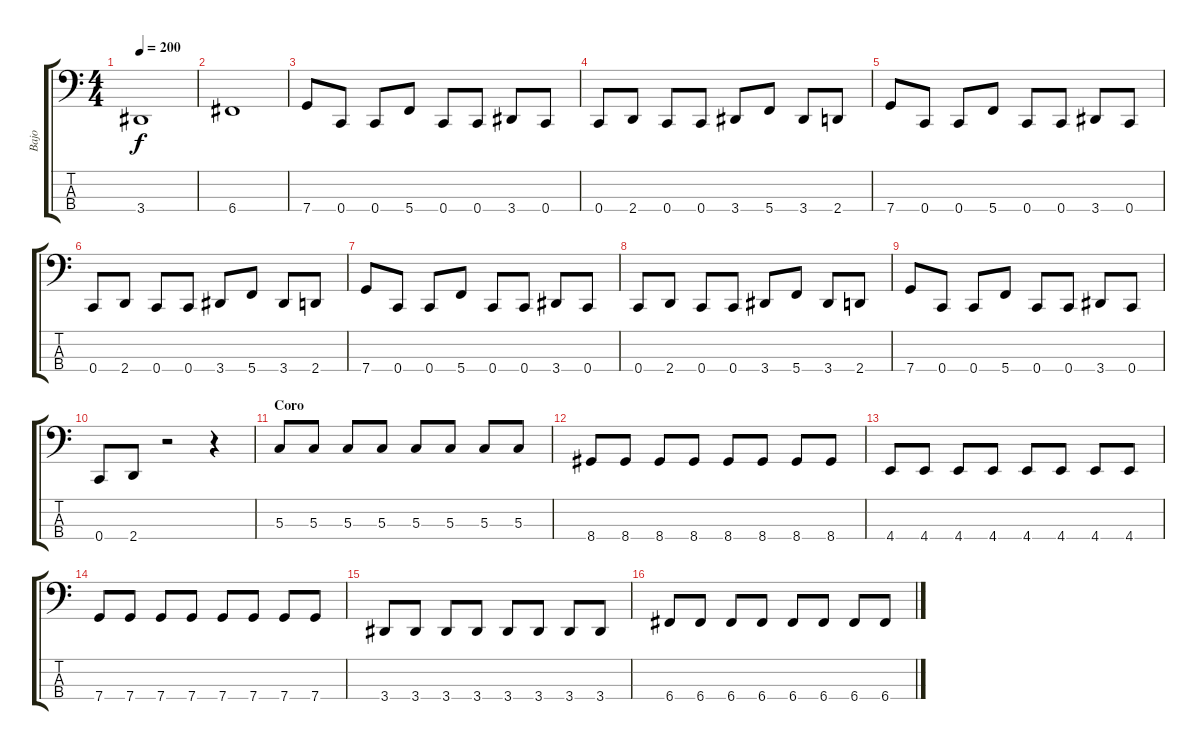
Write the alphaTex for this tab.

\track ("Bajo" "Bajo") {instrument electricbasspick}
\staff {score tabs}
\tuning (F2 C2 G1 C1) {hide}
\ts (4 4)
\tempo 200
\clef f4
\ks c
3.4.1{dy f} |
6.4.1 |
7.4.8 0.4.8 0.4.8 5.4.8 0.4.8 0.4.8 3.4.8 0.4.8 |
0.4.8 2.4.8 0.4.8 0.4.8 3.4.8 5.4.8 3.4.8 2.4.8 |
7.4.8 0.4.8 0.4.8 5.4.8 0.4.8 0.4.8 3.4.8 0.4.8 |
0.4.8 2.4.8 0.4.8 0.4.8 3.4.8 5.4.8 3.4.8 2.4.8 |
7.4.8 0.4.8 0.4.8 5.4.8 0.4.8 0.4.8 3.4.8 0.4.8 |
0.4.8 2.4.8 0.4.8 0.4.8 3.4.8 5.4.8 3.4.8 2.4.8 |
7.4.8 0.4.8 0.4.8 5.4.8 0.4.8 0.4.8 3.4.8 0.4.8 |
0.4.8 2.4.8 r.2 r.4 |
\section ("" "Coro")
5.3.8 5.3.8 5.3.8 5.3.8 5.3.8 5.3.8 5.3.8 5.3.8 |
8.4.8 8.4.8 8.4.8 8.4.8 8.4.8 8.4.8 8.4.8 8.4.8 |
4.4.8 4.4.8 4.4.8 4.4.8 4.4.8 4.4.8 4.4.8 4.4.8 |
7.4.8 7.4.8 7.4.8 7.4.8 7.4.8 7.4.8 7.4.8 7.4.8 |
3.4.8 3.4.8 3.4.8 3.4.8 3.4.8 3.4.8 3.4.8 3.4.8 |
6.4.8 6.4.8 6.4.8 6.4.8 6.4.8 6.4.8 6.4.8 6.4.8
